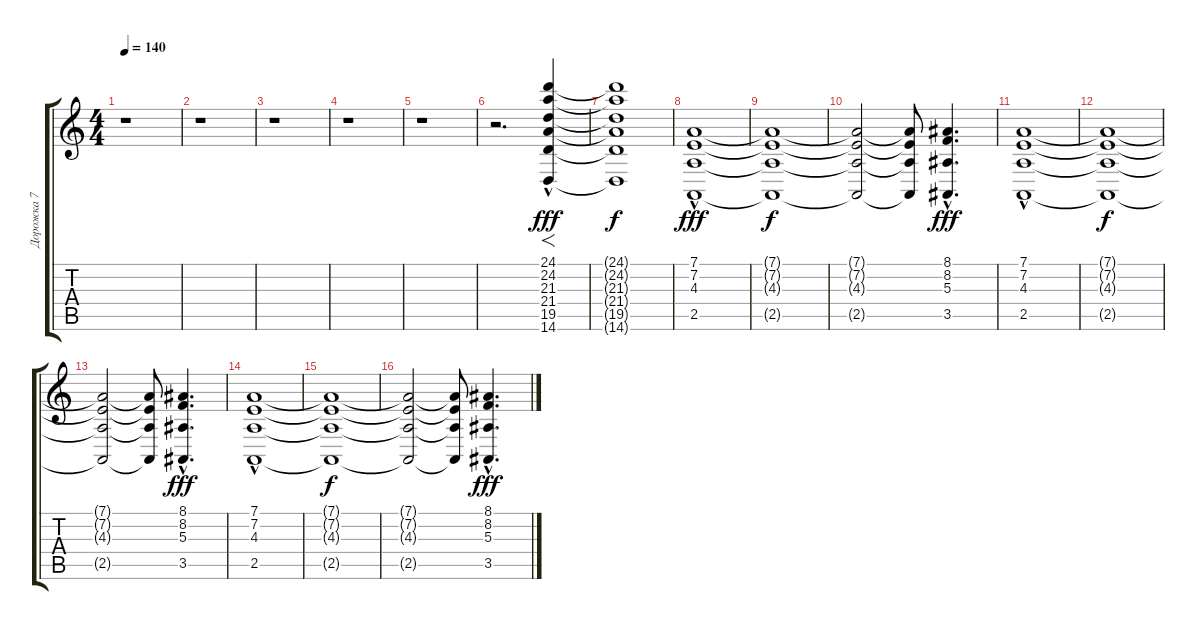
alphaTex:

\track ("Дорожка 7" "Дорожка 7") {instrument stringensemble1}
\staff {score tabs}
\tuning (D4 A3 F3 C3 G2 C2) {hide}
\ts (4 4)
\tempo 140
\clef g2
\ks c
r.1{dy f} |
r.1 |
r.1 |
r.1 |
r.1 |
r.2{d} (24.1{hac} 24.2{hac} 21.3{hac} 21.4{hac} 19.5{hac} 14.6{hac}).4{f dy fff} |
(24.1{t} 24.2{t} 21.3{t} 21.4{t} 19.5{t} 14.6{t}).1{dy f} |
(7.1{hac} 7.2 4.3{hac} 2.5).1{dy fff} |
(7.1{t} 7.2{t} 4.3{t} 2.5{t}).1{dy f} |
(7.1{t} 7.2{t} 4.3{t} 2.5{t}).2 (7.1{t} 7.2{t} 4.3{t} 2.5{t}).8 (8.1{hac} 8.2{hac} 5.3{hac} 3.5{hac}).4{d dy fff} |
(7.1{hac} 7.2 4.3{hac} 2.5).1 |
(7.1{t} 7.2{t} 4.3{t} 2.5{t}).1{dy f} |
(7.1{t} 7.2{t} 4.3{t} 2.5{t}).2 (7.1{t} 7.2{t} 4.3{t} 2.5{t}).8 (8.1{hac} 8.2{hac} 5.3{hac} 3.5{hac}).4{d dy fff} |
(7.1{hac} 7.2 4.3{hac} 2.5).1 |
(7.1{t} 7.2{t} 4.3{t} 2.5{t}).1{dy f} |
(7.1{t} 7.2{t} 4.3{t} 2.5{t}).2 (7.1{t} 7.2{t} 4.3{t} 2.5{t}).8 (8.1{hac} 8.2{hac} 5.3{hac} 3.5{hac}).4{d dy fff}
